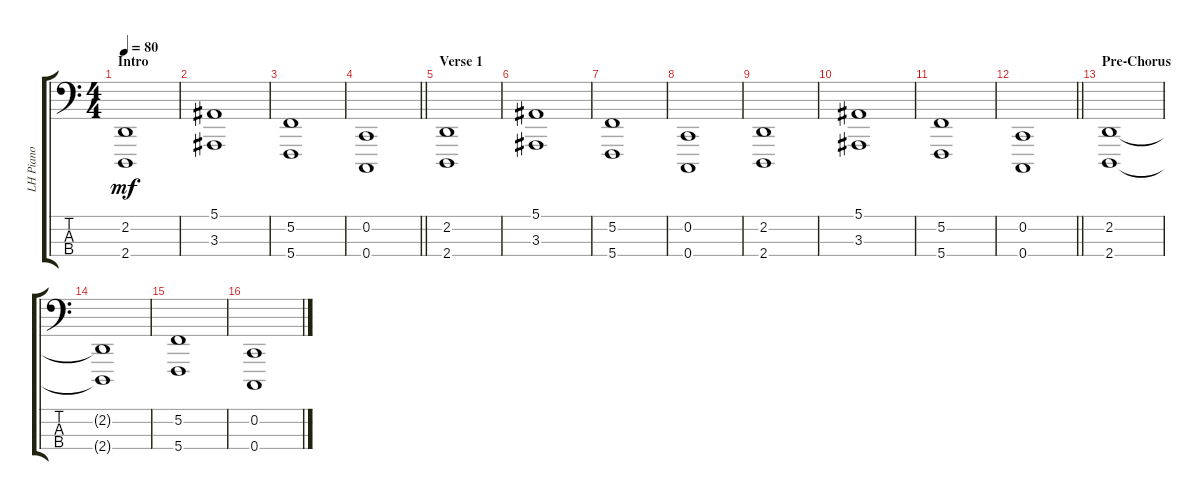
\track ("LH Piano" "LH Piano") {instrument acousticgrandpiano}
\staff {score tabs}
\tuning (F2 C2 G1 C1) {hide}
\ts (4 4)
\section ("" "Intro")
\tempo 80
\clef f4
\ks c
(2.2 2.4).1{dy mf instrument acousticgrandpiano} |
(5.1 3.3).1 |
(5.2 5.4).1 |
\barLineRight lightlight
(0.2 0.4).1 |
\section ("" "Verse 1")
(2.2 2.4).1 |
(5.1 3.3).1 |
(5.2 5.4).1 |
(0.2 0.4).1 |
(2.2 2.4).1 |
(5.1 3.3).1 |
(5.2 5.4).1 |
\barLineRight lightlight
(0.2 0.4).1 |
\section ("" "Pre-Chorus")
(2.2 2.4).1 |
(2.2{t} 2.4{t}).1 |
(5.2 5.4).1 |
(0.2 0.4).1
